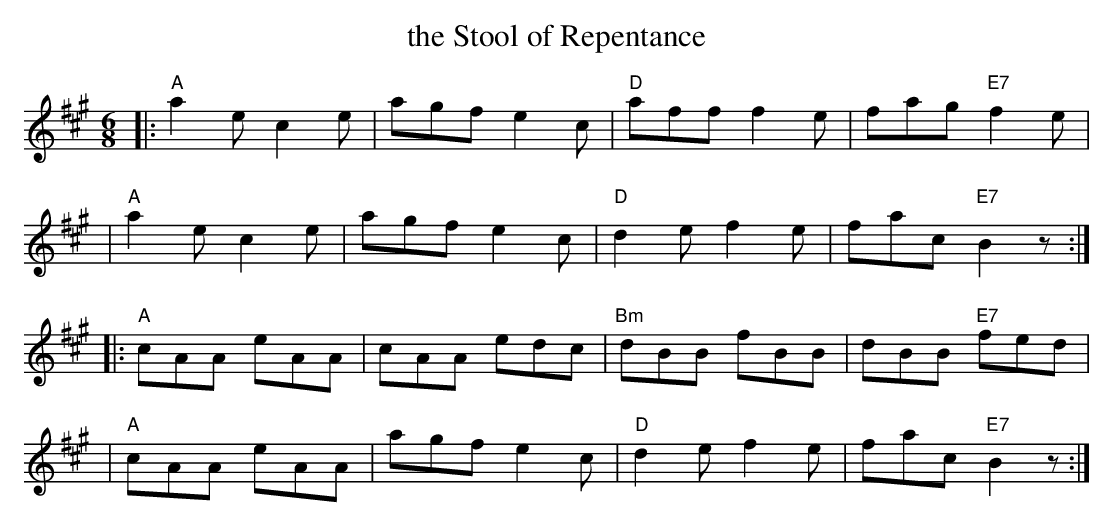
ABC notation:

X:1
T: the Stool of Repentance
M: 6/8
L: 1/8
K: A
|:"A"a2e c2e | agf e2c | "D"aff f2e | fag "E7"f2e |
| "A"a2e c2e | agf e2c | "D"d2e f2e | fac "E7"B2z :|
|:"A"cAA eAA | cAA edc |"Bm"dBB fBB | dBB "E7"fed |
| "A"cAA eAA | agf e2c | "D"d2e f2e | fac "E7"B2z :|
